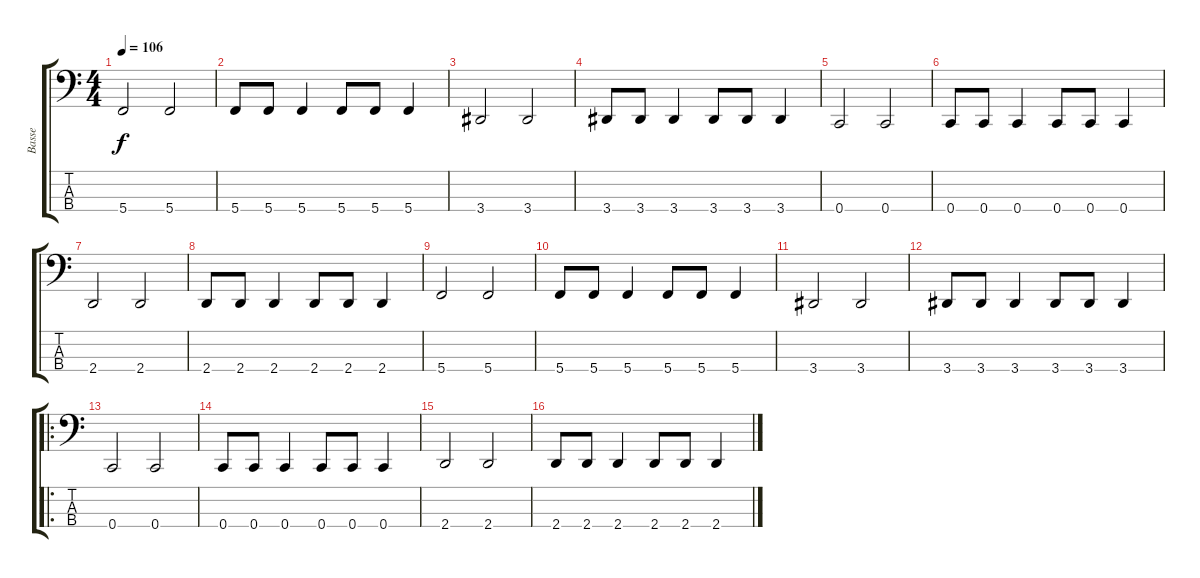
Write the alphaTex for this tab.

\track ("Basse" "Basse") {instrument electricbassfinger}
\staff {score tabs}
\tuning (Eb2 Bb1 F1 C1) {hide}
\ts (4 4)
\tempo 106
\clef f4
\ks c
5.4.2{dy f} 5.4.2 |
5.4.8 5.4.8 5.4.4 5.4.8 5.4.8 5.4.4 |
3.4.2 3.4.2 |
3.4.8 3.4.8 3.4.4 3.4.8 3.4.8 3.4.4 |
0.4.2 0.4.2 |
0.4.8 0.4.8 0.4.4 0.4.8 0.4.8 0.4.4 |
2.4.2 2.4.2 |
2.4.8 2.4.8 2.4.4 2.4.8 2.4.8 2.4.4 |
5.4.2 5.4.2 |
5.4.8 5.4.8 5.4.4 5.4.8 5.4.8 5.4.4 |
3.4.2 3.4.2 |
3.4.8 3.4.8 3.4.4 3.4.8 3.4.8 3.4.4 |
\ro
0.4.2 0.4.2 |
0.4.8 0.4.8 0.4.4 0.4.8 0.4.8 0.4.4 |
2.4.2 2.4.2 |
2.4.8 2.4.8 2.4.4 2.4.8 2.4.8 2.4.4
